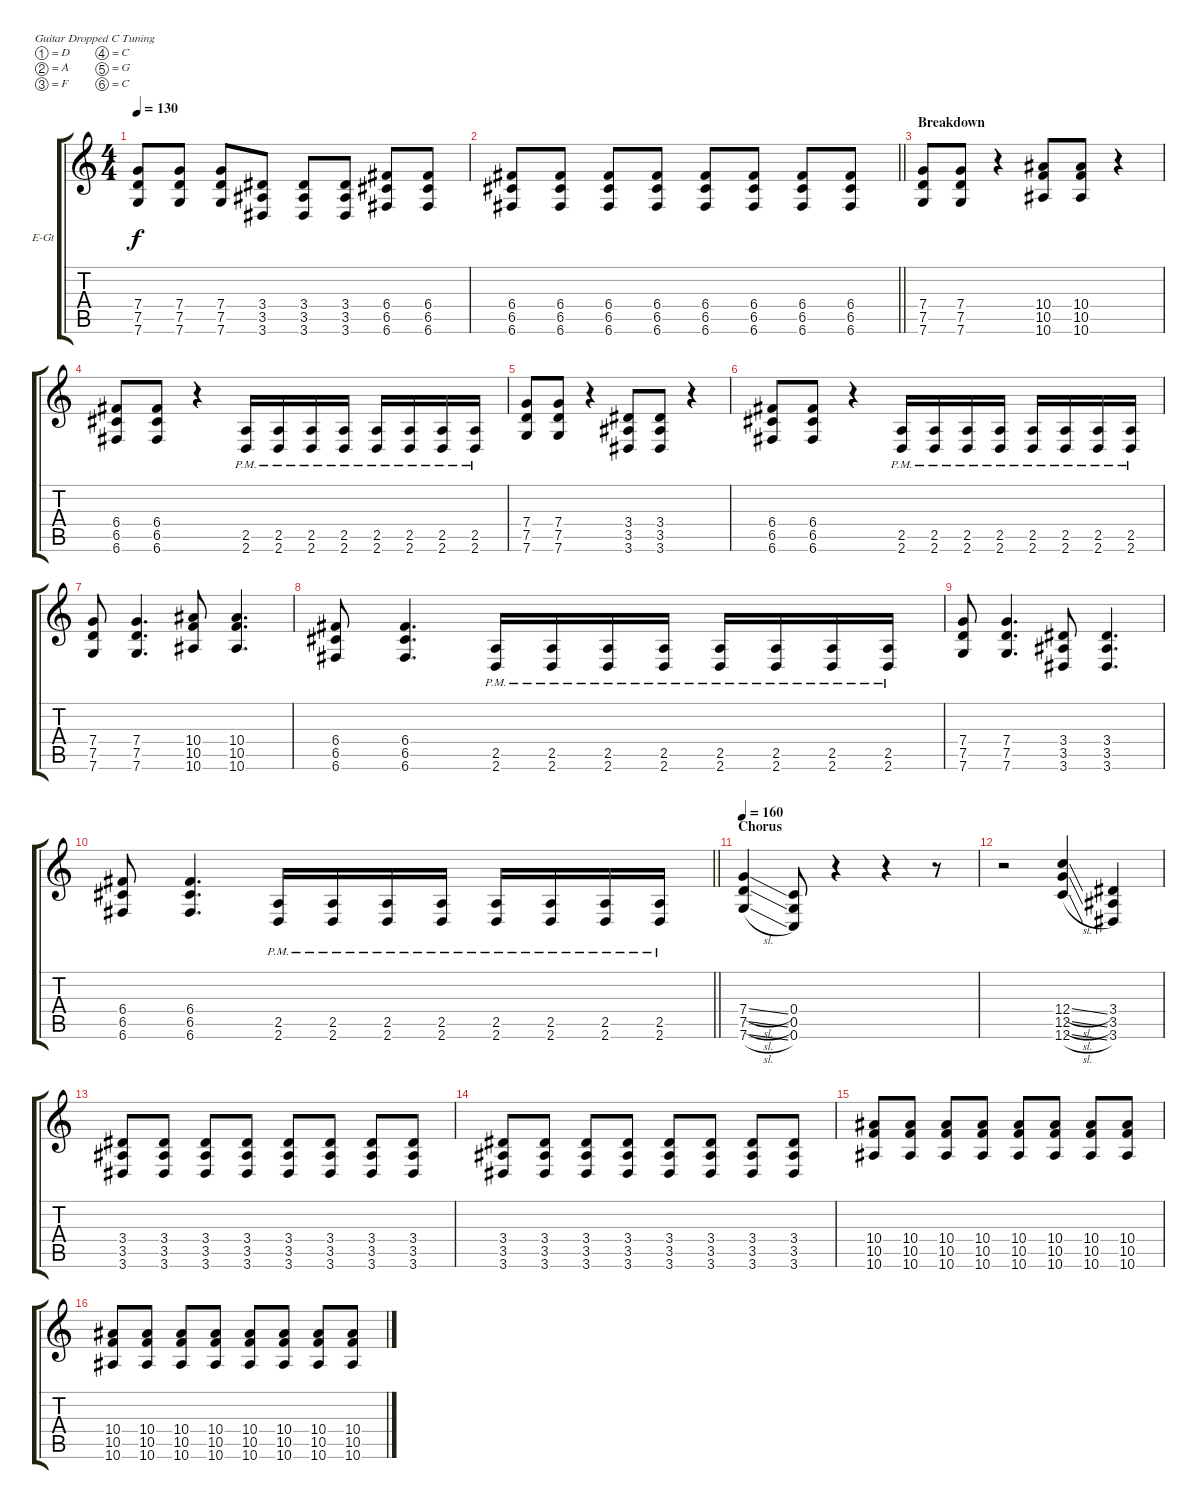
\bracketExtendMode groupsimilarinstruments
\firstSystemTrackNameOrientation horizontal
\otherSystemsTrackNameOrientation horizontal
\track ("Guitar 1" "E-Gt") {instrument distortionguitar}
\staff {score tabs}
\tuning (D4 A3 F3 C3 G2 C2)
\ts (4 4)
\tempo 130
\clef g2
\ks c
(7.4 7.5 7.6).8{dy f} (7.4 7.5 7.6).8 (7.4 7.5 7.6).8 (3.4 3.5 3.6).8 (3.4 3.5 3.6).8 (3.4 3.5 3.6).8 (6.4 6.5 6.6).8 (6.4 6.5 6.6).8 |
\barLineRight lightlight
(6.4 6.5 6.6).8 (6.4 6.5 6.6).8 (6.4 6.5 6.6).8 (6.4 6.5 6.6).8 (6.4 6.5 6.6).8 (6.4 6.5 6.6).8 (6.4 6.5 6.6).8 (6.4 6.5 6.6).8 |
\section ("" "Breakdown")
(7.5 7.6 7.4).8 (7.5 7.6 7.4).8 r.4 (10.5 10.6 10.4).8 (10.5 10.6 10.4).8 r.4 |
(6.5 6.6 6.4).8 (6.5 6.6 6.4).8 r.4 (2.5{pm} 2.6{pm}).16 (2.5{pm} 2.6{pm}).16 (2.5{pm} 2.6{pm}).16 (2.5{pm} 2.6{pm}).16 (2.5{pm} 2.6{pm}).16 (2.5{pm} 2.6{pm}).16 (2.5{pm} 2.6{pm}).16 (2.5{pm} 2.6{pm}).16 |
(7.5 7.6 7.4).8 (7.5 7.6 7.4).8 r.4 (3.5 3.6 3.4).8 (3.5 3.6 3.4).8 r.4 |
(6.5 6.6 6.4).8 (6.5 6.6 6.4).8 r.4 (2.5{pm} 2.6{pm}).16 (2.5{pm} 2.6{pm}).16 (2.5{pm} 2.6{pm}).16 (2.5{pm} 2.6{pm}).16 (2.5{pm} 2.6{pm}).16 (2.5{pm} 2.6{pm}).16 (2.5{pm} 2.6{pm}).16 (2.5{pm} 2.6{pm}).16 |
(7.5 7.6 7.4).8 (7.5 7.6 7.4).4{d} (10.5 10.6 10.4).8 (10.5 10.6 10.4).4{d} |
(6.5 6.6 6.4).8 (6.5 6.6 6.4).4{d} (2.5{pm} 2.6{pm}).16 (2.5{pm} 2.6{pm}).16 (2.5{pm} 2.6{pm}).16 (2.5{pm} 2.6{pm}).16 (2.5{pm} 2.6{pm}).16 (2.5{pm} 2.6{pm}).16 (2.5{pm} 2.6{pm}).16 (2.5{pm} 2.6{pm}).16 |
(7.5 7.6 7.4).8 (7.5 7.6 7.4).4{d} (3.5 3.6 3.4).8 (3.5 3.6 3.4).4{d} |
\barLineRight lightlight
(6.5 6.6 6.4).8 (6.5 6.6 6.4).4{d} (2.5{pm} 2.6{pm}).16 (2.5{pm} 2.6{pm}).16 (2.5{pm} 2.6{pm}).16 (2.5{pm} 2.6{pm}).16 (2.5{pm} 2.6{pm}).16 (2.5{pm} 2.6{pm}).16 (2.5{pm} 2.6{pm}).16 (2.5{pm} 2.6{pm}).16 |
\section ("" "Chorus")
\tempo 160
(7.4{sl} 7.5{sl} 7.6{sl}).4 (0.4 0.5 0.6).8 r.4 r.4 r.8 |
r.2 (12.4{sl} 12.5{sl} 12.6{sl}).4 (3.4 3.5 3.6).4 |
(3.4 3.5 3.6).8 (3.4 3.5 3.6).8 (3.4 3.5 3.6).8 (3.4 3.5 3.6).8 (3.4 3.5 3.6).8 (3.4 3.5 3.6).8 (3.4 3.5 3.6).8 (3.4 3.5 3.6).8 |
(3.4 3.5 3.6).8 (3.4 3.5 3.6).8 (3.4 3.5 3.6).8 (3.4 3.5 3.6).8 (3.4 3.5 3.6).8 (3.4 3.5 3.6).8 (3.4 3.5 3.6).8 (3.4 3.5 3.6).8 |
(10.4 10.5 10.6).8 (10.4 10.5 10.6).8 (10.4 10.5 10.6).8 (10.4 10.5 10.6).8 (10.4 10.5 10.6).8 (10.4 10.5 10.6).8 (10.4 10.5 10.6).8 (10.4 10.5 10.6).8 |
(10.4 10.5 10.6).8 (10.4 10.5 10.6).8 (10.4 10.5 10.6).8 (10.4 10.5 10.6).8 (10.4 10.5 10.6).8 (10.4 10.5 10.6).8 (10.4 10.5 10.6).8 (10.4 10.5 10.6).8
